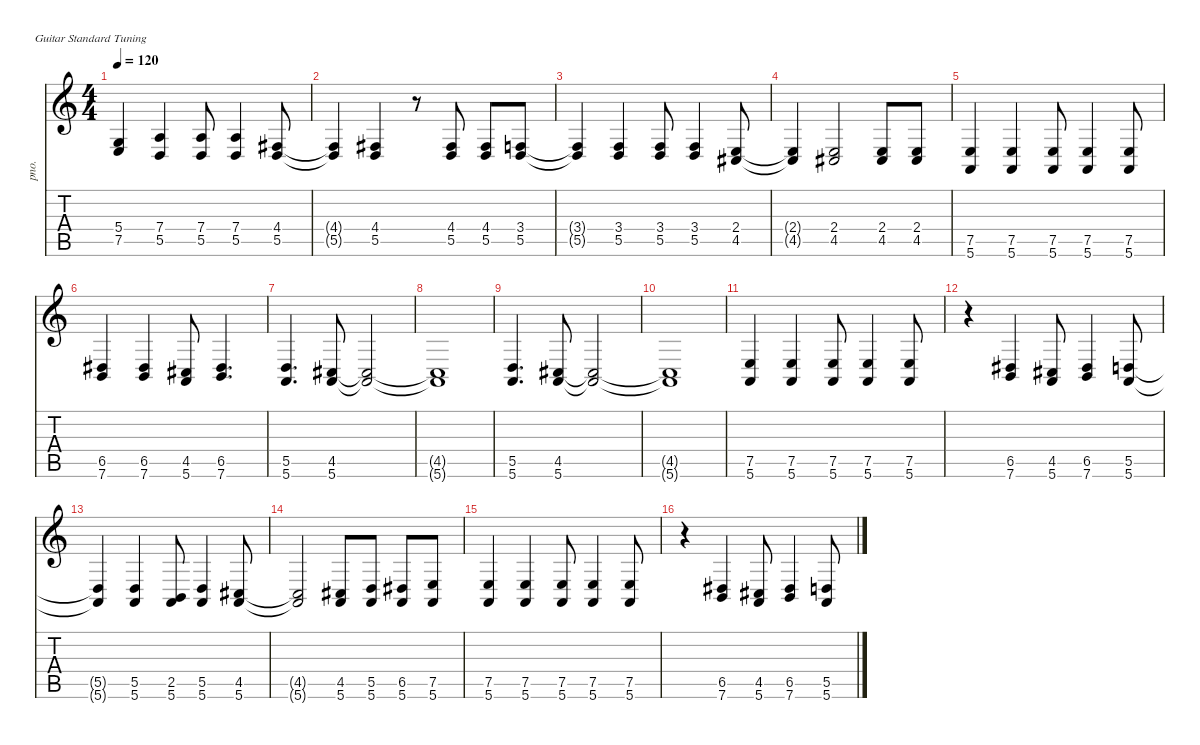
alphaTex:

\defaultSystemsLayout 4
\hideDynamics
\bracketExtendMode nobrackets
\otherSystemsTrackNameOrientation horizontal
\track ("John - Piano" "pno.") {instrument brightacousticpiano}
\staff {score tabs}
\tuning (E4 B3 G3 D3 A2 E2)
\ts (4 4)
\tempo 120
\clef g2
\ks c
(5.4{t} 7.5{t}).4{dy f} (7.4 5.5).4{dy ff} (7.4 5.5).8 (7.4 5.5).4 (4.4{acc #} 5.5).8 |
(4.4{t acc #} 5.5{t}).4{dy f} (4.4{acc #} 5.5).4 r.8 (4.4{acc #} 5.5).8 (4.4{acc #} 5.5).8 (3.4 5.5).8 |
(3.4{t} 5.5{t}).4 (3.4 5.5).4{dy ff} (3.4 5.5).8 (3.4 5.5).4 (2.4 4.5{acc #}).8 |
(2.4{t} 4.5{t acc #}).4{dy f} (2.4 4.5{acc #}).2{dy ff} (2.4 4.5{acc #}).8 (2.4 4.5{acc #}).8 |
(7.5 5.6).4 (7.5 5.6).4 (7.5 5.6).8 (7.5 5.6).4 (7.5 5.6).8 |
(6.5{acc #} 7.6).4 (6.5{acc #} 7.6).4 (4.5{acc #} 5.6).8 (6.5{acc #} 7.6).4{d} |
(5.5 5.6).4{d dy fff} (4.5{acc #} 5.6).8 (4.5{t acc #} 5.6{t}).2{dy f} |
(4.5{t acc #} 5.6{t}).1 |
(5.5 5.6).4{d dy fff} (4.5{acc #} 5.6).8 (4.5{t acc #} 5.6{t}).2{dy f} |
(4.5{t acc #} 5.6{t}).1 |
(7.5 5.6).4{dy ff} (7.5 5.6).4 (7.5 5.6).8 (7.5 5.6).4 (7.5 5.6).8 |
r.4 (6.5{acc #} 7.6).4 (4.5{acc #} 5.6).8 (6.5{acc #} 7.6).4 (5.5 5.6).8 |
(5.5{t} 5.6{t}).4{dy f} (5.5 5.6).4{dy ff} (2.5 5.6).8 (5.5 5.6).4 (4.5{acc #} 5.6).8 |
(4.5{t acc #} 5.6{t}).2{dy f} (4.5{acc #} 5.6).8{dy ff} (5.5 5.6).8 (6.5{acc #} 5.6).8 (7.5 5.6).8 |
(7.5 5.6).4 (7.5 5.6).4 (7.5 5.6).8 (7.5 5.6).4 (7.5 5.6).8 |
r.4 (6.5{acc #} 7.6).4 (4.5{acc #} 5.6).8 (6.5{acc #} 7.6).4 (5.5 5.6).8
